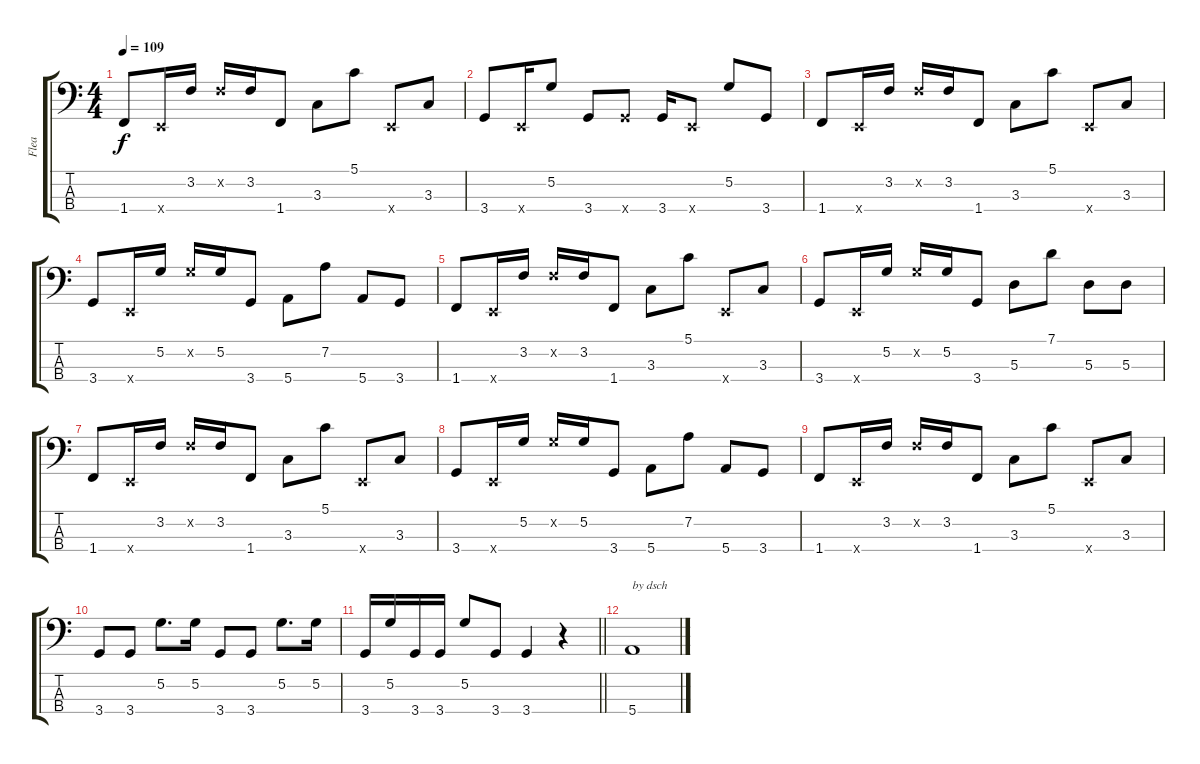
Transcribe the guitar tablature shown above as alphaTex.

\track ("Flea" "Flea") {instrument slapbass1}
\staff {score tabs}
\tuning (G2 D2 A1 E1) {hide}
\ts (4 4)
\tempo 109
\clef f4
\ks c
1.4.8{dy f} 0.4{x}.16 3.2.16 3.2{x}.16 3.2.16 1.4.8 3.3.8 5.1.8 0.4{x}.8 3.3.8 |
3.4.8 0.4{x}.16 5.2.8 3.4.8 3.4{x}.8 3.4.16 0.4{x}.8 5.2.8 3.4.8 |
1.4.8 0.4{x}.16 3.2.16 3.2{x}.16 3.2.16 1.4.8 3.3.8 5.1.8 0.4{x}.8 3.3.8 |
3.4.8 0.4{x}.16 5.2.16 5.2{x}.16 5.2.16 3.4.8 5.4.8 7.2.8 5.4.8 3.4.8 |
1.4.8 0.4{x}.16 3.2.16 3.2{x}.16 3.2.16 1.4.8 3.3.8 5.1.8 0.4{x}.8 3.3.8 |
3.4.8 0.4{x}.16 5.2.16 5.2{x}.16 5.2.16 3.4.8 5.3.8 7.1.8 5.3.8 5.3.8 |
1.4.8 0.4{x}.16 3.2.16 3.2{x}.16 3.2.16 1.4.8 3.3.8 5.1.8 0.4{x}.8 3.3.8 |
3.4.8 0.4{x}.16 5.2.16 5.2{x}.16 5.2.16 3.4.8 5.4.8 7.2.8 5.4.8 3.4.8 |
1.4.8 0.4{x}.16 3.2.16 3.2{x}.16 3.2.16 1.4.8 3.3.8 5.1.8 0.4{x}.8 3.3.8 |
3.4.8 3.4.8 5.2.8{d} 5.2.16 3.4.8 3.4.8 5.2.8{d} 5.2.16 |
\barLineRight lightlight
3.4.16 5.2.16 3.4.16 3.4.16 5.2.8 3.4.8 3.4.4 r.4 |
5.4.1{txt "by dsch"}
